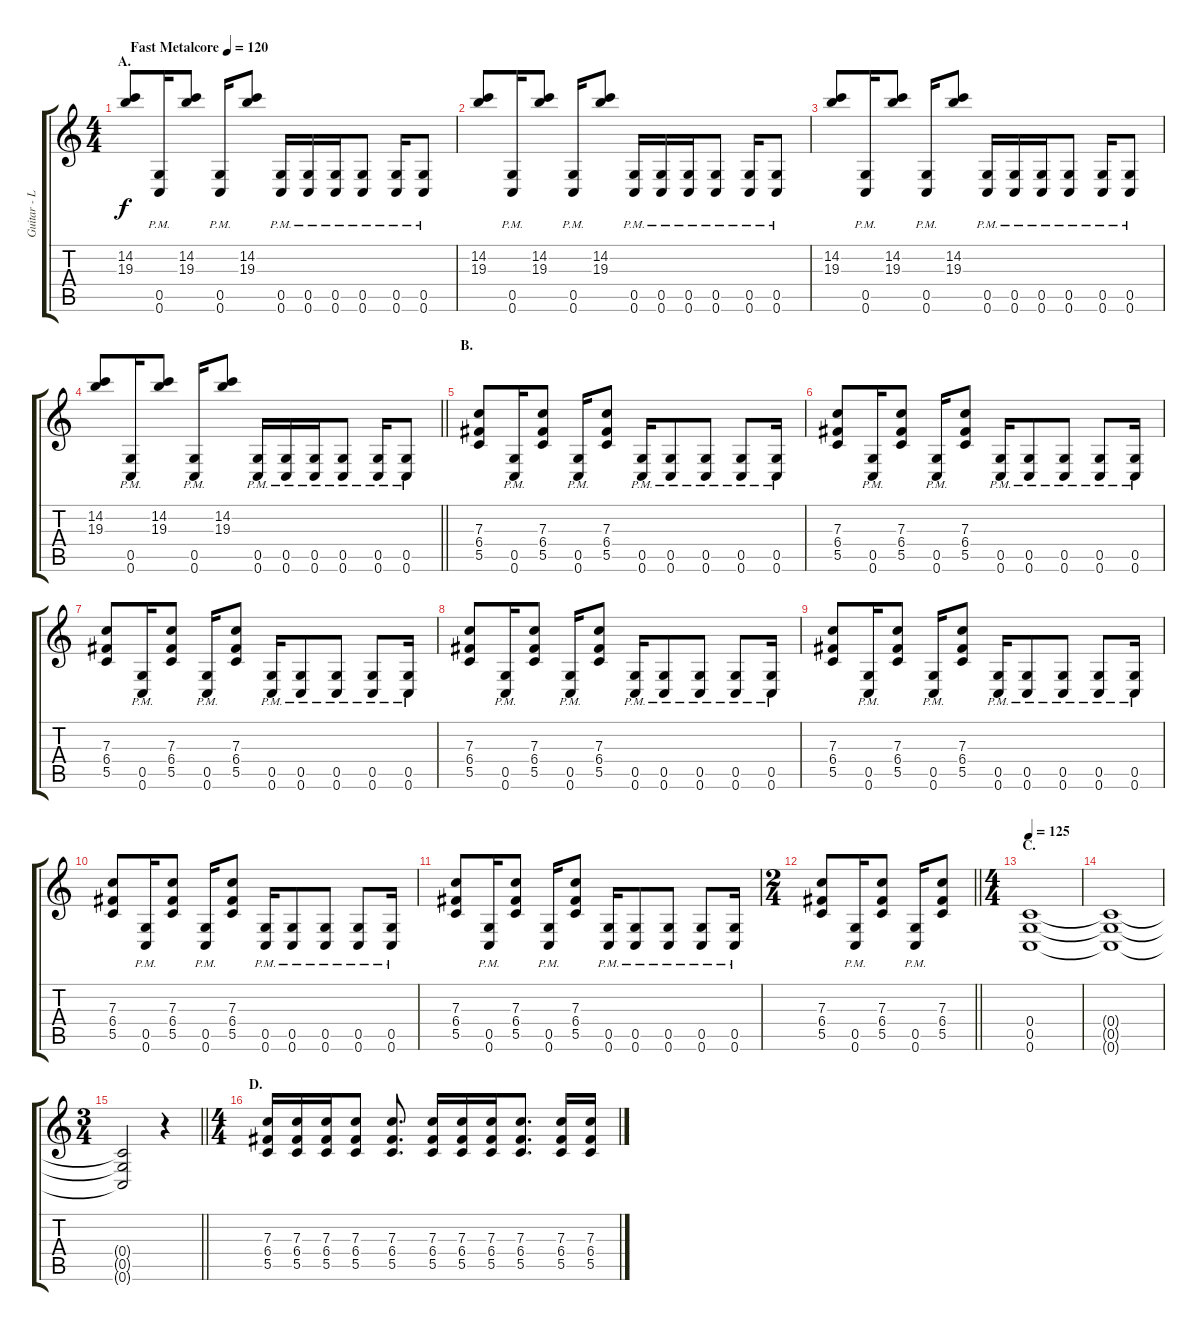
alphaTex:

\track ("Guitar - Left" "Guitar - L") {instrument distortionguitar}
\staff {score tabs}
\tuning (D4 A3 F3 C3 G2 C2) {hide}
\ts (4 4)
\section ("" "A.")
\tempo (120 "Fast Metalcore")
\clef g2
\ks c
(14.2 19.3).8{dy f instrument distortionguitar} (0.5{pm} 0.6{pm}).16 (14.2 19.3).8 (0.5{pm} 0.6{pm}).16 (14.2 19.3).8 (0.5{pm} 0.6{pm}).16 (0.5{pm} 0.6{pm}).16 (0.5{pm} 0.6{pm}).16 (0.5{pm} 0.6{pm}).8 (0.5{pm} 0.6{pm}).16 (0.5{pm} 0.6{pm}).8 |
(14.2 19.3).8 (0.5{pm} 0.6{pm}).16 (14.2 19.3).8 (0.5{pm} 0.6{pm}).16 (14.2 19.3).8 (0.5{pm} 0.6{pm}).16 (0.5{pm} 0.6{pm}).16 (0.5{pm} 0.6{pm}).16 (0.5{pm} 0.6{pm}).8 (0.5{pm} 0.6{pm}).16 (0.5{pm} 0.6{pm}).8 |
(14.2 19.3).8 (0.5{pm} 0.6{pm}).16 (14.2 19.3).8 (0.5{pm} 0.6{pm}).16 (14.2 19.3).8 (0.5{pm} 0.6{pm}).16 (0.5{pm} 0.6{pm}).16 (0.5{pm} 0.6{pm}).16 (0.5{pm} 0.6{pm}).8 (0.5{pm} 0.6{pm}).16 (0.5{pm} 0.6{pm}).8 |
\barLineRight lightlight
(14.2 19.3).8 (0.5{pm} 0.6{pm}).16 (14.2 19.3).8 (0.5{pm} 0.6{pm}).16 (14.2 19.3).8 (0.5{pm} 0.6{pm}).16 (0.5{pm} 0.6{pm}).16 (0.5{pm} 0.6{pm}).16 (0.5{pm} 0.6{pm}).8 (0.5{pm} 0.6{pm}).16 (0.5{pm} 0.6{pm}).8 |
\section ("" "B.")
(7.3 6.4 5.5).8 (0.5{pm} 0.6{pm}).16 (7.3 6.4 5.5).8 (0.5{pm} 0.6{pm}).16 (7.3 6.4 5.5).8 (0.5{pm} 0.6{pm}).16 (0.5{pm} 0.6{pm}).8 (0.5{pm} 0.6{pm}).8 (0.5{pm} 0.6{pm}).8 (0.5{pm} 0.6{pm}).16 |
(7.3 6.4 5.5).8 (0.5{pm} 0.6{pm}).16 (7.3 6.4 5.5).8 (0.5{pm} 0.6{pm}).16 (7.3 6.4 5.5).8 (0.5{pm} 0.6{pm}).16 (0.5{pm} 0.6{pm}).8 (0.5{pm} 0.6{pm}).8 (0.5{pm} 0.6{pm}).8 (0.5{pm} 0.6{pm}).16 |
(7.3 6.4 5.5).8 (0.5{pm} 0.6{pm}).16 (7.3 6.4 5.5).8 (0.5{pm} 0.6{pm}).16 (7.3 6.4 5.5).8 (0.5{pm} 0.6{pm}).16 (0.5{pm} 0.6{pm}).8 (0.5{pm} 0.6{pm}).8 (0.5{pm} 0.6{pm}).8 (0.5{pm} 0.6{pm}).16 |
(7.3 6.4 5.5).8 (0.5{pm} 0.6{pm}).16 (7.3 6.4 5.5).8 (0.5{pm} 0.6{pm}).16 (7.3 6.4 5.5).8 (0.5{pm} 0.6{pm}).16 (0.5{pm} 0.6{pm}).8 (0.5{pm} 0.6{pm}).8 (0.5{pm} 0.6{pm}).8 (0.5{pm} 0.6{pm}).16 |
(7.3 6.4 5.5).8 (0.5{pm} 0.6{pm}).16 (7.3 6.4 5.5).8 (0.5{pm} 0.6{pm}).16 (7.3 6.4 5.5).8 (0.5{pm} 0.6{pm}).16 (0.5{pm} 0.6{pm}).8 (0.5{pm} 0.6{pm}).8 (0.5{pm} 0.6{pm}).8 (0.5{pm} 0.6{pm}).16 |
(7.3 6.4 5.5).8 (0.5{pm} 0.6{pm}).16 (7.3 6.4 5.5).8 (0.5{pm} 0.6{pm}).16 (7.3 6.4 5.5).8 (0.5{pm} 0.6{pm}).16 (0.5{pm} 0.6{pm}).8 (0.5{pm} 0.6{pm}).8 (0.5{pm} 0.6{pm}).8 (0.5{pm} 0.6{pm}).16 |
(7.3 6.4 5.5).8 (0.5{pm} 0.6{pm}).16 (7.3 6.4 5.5).8 (0.5{pm} 0.6{pm}).16 (7.3 6.4 5.5).8 (0.5{pm} 0.6{pm}).16 (0.5{pm} 0.6{pm}).8 (0.5{pm} 0.6{pm}).8 (0.5{pm} 0.6{pm}).8 (0.5{pm} 0.6{pm}).16 |
\ts (2 4)
\barLineRight lightlight
(7.3 6.4 5.5).8 (0.5{pm} 0.6{pm}).16 (7.3 6.4 5.5).8 (0.5{pm} 0.6{pm}).16 (7.3 6.4 5.5).8 |
\ts (4 4)
\section ("" "C.")
\tempo 125
(0.4 0.5 0.6).1 |
(0.4{t} 0.5{t} 0.6{t}).1 |
\ts (3 4)
\barLineRight lightlight
(0.4{t} 0.5{t} 0.6{t}).2 r.4 |
\ts (4 4)
\section ("" "D.")
(7.3 6.4 5.5).16 (7.3 6.4 5.5).16 (7.3 6.4 5.5).16 (7.3 6.4 5.5).8 (7.3 6.4 5.5).8{d} (7.3 6.4 5.5).16 (7.3 6.4 5.5).16 (7.3 6.4 5.5).16 (7.3 6.4 5.5).8{d} (7.3 6.4 5.5).16 (7.3 6.4 5.5).16
